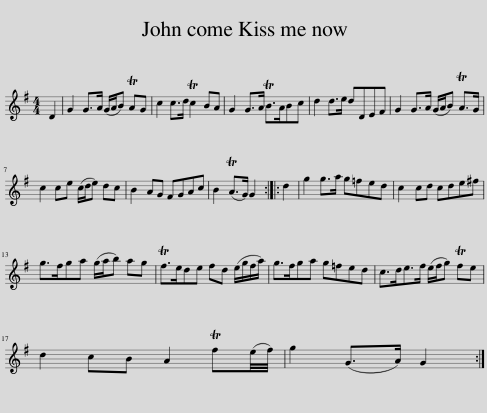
X:1
L:1/8
M:4/4
I:linebreak $
K:G
V:1 treble
V:1
 D2 | G2 G>A (G/A/B) TAG | c2 c>d Tc2 BA | G2 G>A TB>ABc | d2 d>e dDEF | %5
 G2 G>A (G/A/B) TA>G |$ c2 ce (c/d/e) dc | B2 AG FGAc | B2 (TA>G) G2 :: d2 | %10
 g2 g>a g=fed | c2 cd cde^f |$ g>fga (g/a/b) ag | Tf>ede fd (e/g/f/a/) | g>fga g=fed | %15
 c>de>f (e/f/g) Tfe |$ d2 cB A2 Tf(e/4f/4) | g2 (G>A) G2 :| %18
